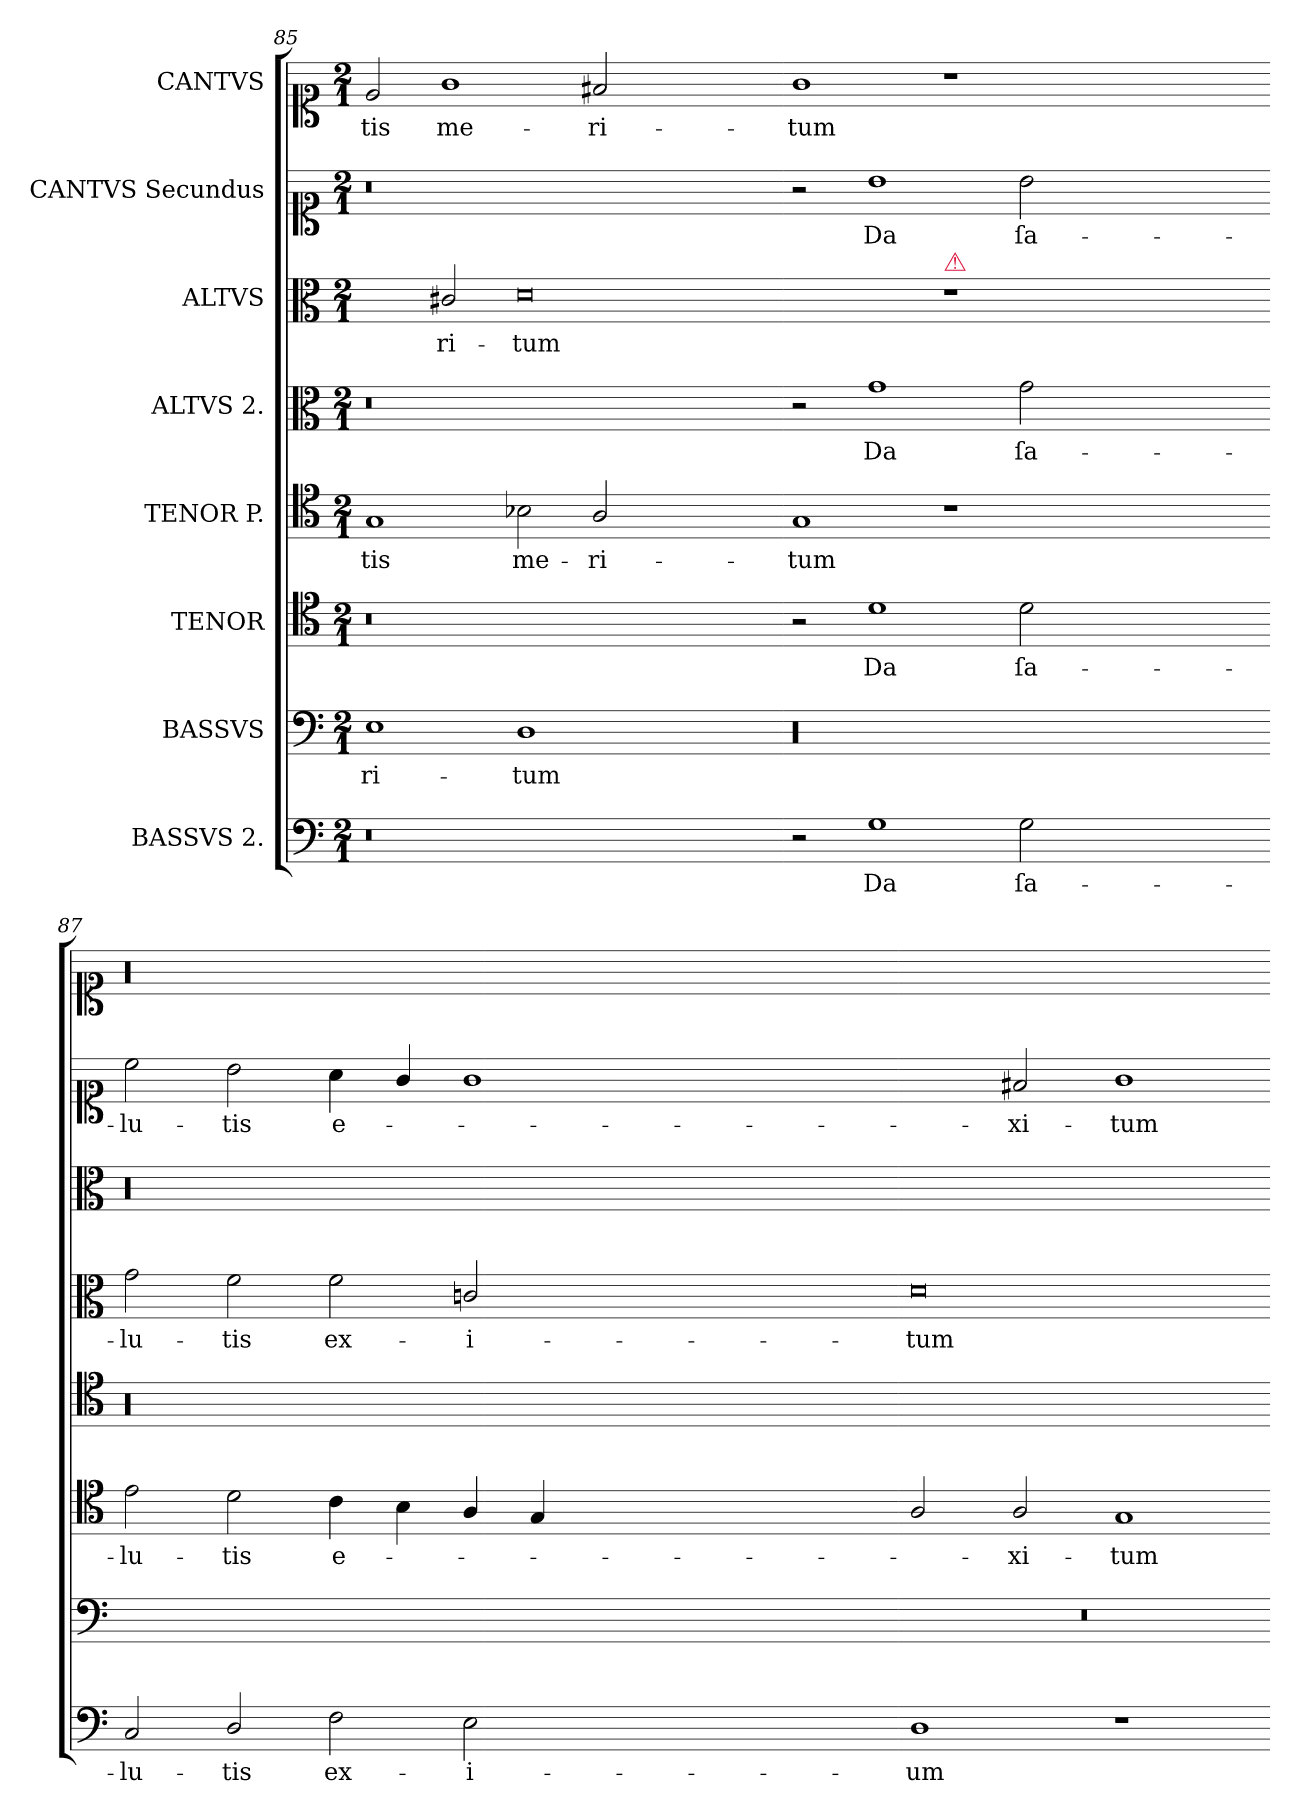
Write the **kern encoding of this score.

**kern	**text	**kern	**text	**kern	**text	**kern	**text	**kern	**text	**kern	**text	**kern	**text	**kern	**text
*part8	*part8	*part7	*part7	*part6	*part6	*part5	*part5	*part4	*part4	*part3	*part3	*part2	*part2	*part1	*part1
*staff8	*staff8	*staff7	*staff7	*staff6	*staff6	*staff5	*staff5	*staff4	*staff4	*staff3	*staff3	*staff2	*staff2	*staff1	*staff1
*I"BASSVS 2.	*	*I"BASSVS	*	*I"TENOR	*	*I"TENOR P.	*	*I"ALTVS 2.	*	*I"ALTVS	*	*I"CANTVS Secundus	*	*I"CANTVS	*
*clefF4	*	*clefF4	*	*clefC4	*	*clefC4	*	*clefC3	*	*clefC3	*	*clefC1	*	*clefC1	*
*k[]	*	*k[]	*	*k[]	*	*k[]	*	*k[]	*	*k[]	*	*k[]	*	*k[]	*
*M2/1	*	*M2/1	*	*M2/1	*	*M2/1	*	*M2/1	*	*M2/1	*	*M2/1	*	*M2/1	*
=85	=85	=85	=85	=85	=85	=85	=85	=85	=85	=85	=85	=85	=85	=85	=85
0r	.	1E	-ri-	0r	.	1G	-tis	0r	.	2ryy	.	0r	.	2e/	-tis
.	.	.	.	.	.	.	.	.	.	2c#X/	-ri-	.	.	1g	me-
.	.	1D	-tum	.	.	2B-X\	me-	.	.	0d	-tum	.	.	.	.
.	.	.	.	.	.	2A/	-ri-	.	.	.	.	.	.	2f#X/	-ri-
1ryy	.	1ryy	.	1ryy	.	1ryy	.	1ryy	.	.	.	1ryy	.	1ryy	.
=86-	=86-	=86-	=86-	=86-	=86-	=86-	=86-	=86-	=86-	=86-	=86-	=86-	=86-	=86-	=86-
2r	.	00r	.	2r	.	1G	-tum	2r	.	1ryy	.	2r	.	1g	-tum
1G	Da	.	.	1d	Da	.	.	1g	Da	.	.	1b	Da	.	.
!	!	!	!	!	!	!	!	!	!	!LO:TX:a:color=crimson:t=⚠	!	!	!	!	!
.	.	.	.	.	.	1r	.	.	.	1r	.	.	.	1r	.
2G\	ſa-	.	.	2d\	ſa-	.	.	2g\	ſa-	.	.	2b\	ſa-	.	.
0ryy	.	.	.	0ryy	.	0ryy	.	0ryy	.	0ryy	.	0ryy	.	0ryy	.
=87-	=87-	=87-	=87-	=87-	=87-	=87-	=87-	=87-	=87-	=87-	=87-	=87-	=87-	=87-	=87-
2C/	-lu-	00ryy	.	2e\	-lu-	00r	.	2g\	-lu-	00r	.	2cc\	-lu-	00r	.
2D/	-tis	.	.	2d\	-tis	.	.	2f\	-tis	.	.	2b\	-tis	.	.
2F\	ex-	.	.	4c\	e-	.	.	2f\	ex-	.	.	4a\	e-	.	.
.	.	.	.	4B\	.	.	.	.	.	.	.	4g/	.	.	.
2E\	-i-	.	.	4A/	.	.	.	2cn/	-i-	.	.	1g\	.	.	.
.	.	.	.	4G/	.	.	.	.	.	.	.	.	.	.	.
0ryy	.	.	.	0ryy	.	.	.	0ryy	.	.	.	.	.	.	.
.	.	.	.	.	.	.	.	.	.	.	.	1.ryy	.	.	.
=88-	=88-	=88-	=88-	=88-	=88-	=88-	=88-	=88-	=88-	=88-	=88-	=88-	=88-	=88-	=88-
1D	-um	0r	.	2A/	.	0ryy	.	0d	-tum	0ryy	.	2ryy	.	0ryy	.
.	.	.	.	2A/	-xi-	.	.	.	.	.	.	2f#X/	-xi-	.	.
1r	.	.	.	1G	-tum	.	.	.	.	.	.	1g	-tum	.	.
=-	=-	=-	=-	=-	=-	=-	=-	=-	=-	=-	=-	=-	=-	=-	=-
*-	*-	*-	*-	*-	*-	*-	*-	*-	*-	*-	*-	*-	*-	*-	*-
